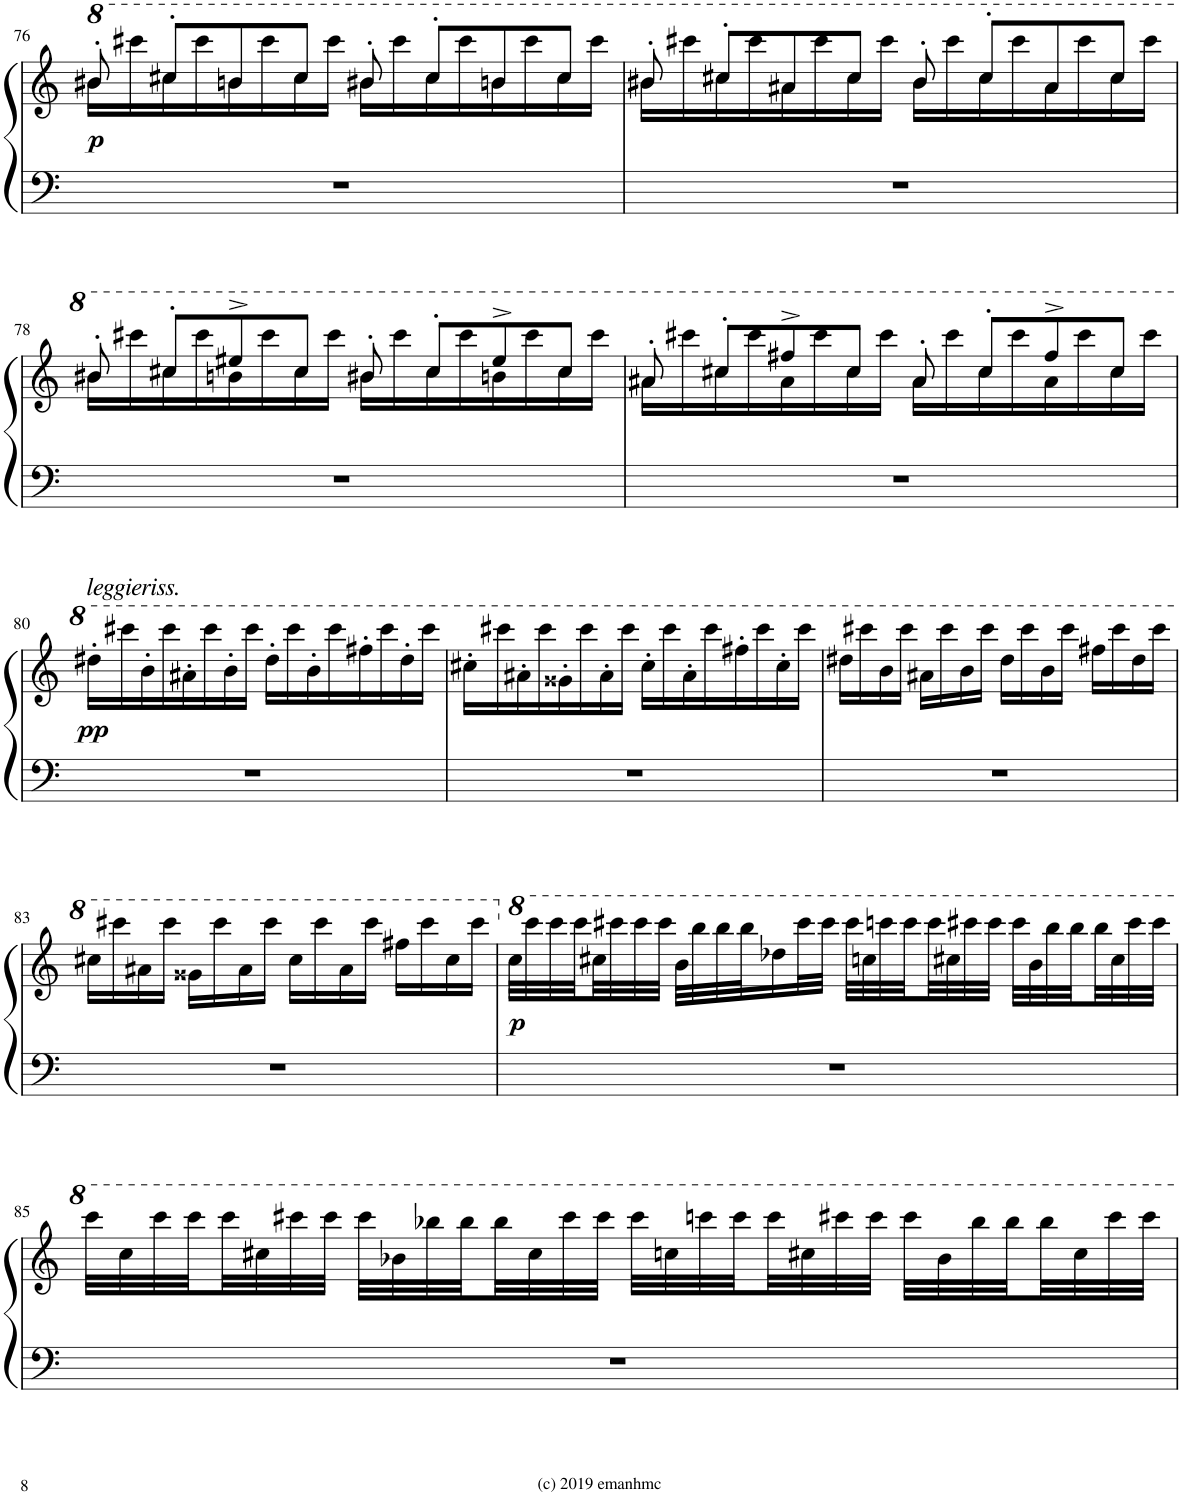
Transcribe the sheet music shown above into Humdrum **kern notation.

**kern	**kern	**dynam
*part1	*part1	*part1
*staff2	*staff1	*staff1/2
*I"Piano	*	*
*I'Pno.	*	*
!!LO:PB:g=z
*clefF4	*clefG2	*
*k[]	*k[]	*
*M4/4	*M4/4	*
*met(c)	*met(c)	*
*	*8va	*
=76	=76	=76
*	*^	*
!	!	!	!LO:DY:b
1r	16bb#X\LL	8bb#'/	p
.	16cccc#X\	.	.
.	16ccc#X\	8ccc#'/L	.
.	16cccc#\	.	.
.	16bbn\	8bb/	.
.	16cccc#\	.	.
.	16ccc#\	8ccc#/J	.
.	16cccc#\JJ	.	.
.	16bb#X\LL	8bb#'/	.
.	16cccc#\	.	.
.	16ccc#\	8ccc#'/L	.
.	16cccc#\	.	.
.	16bbn\	8bb/	.
.	16cccc#\	.	.
.	16ccc#\	8ccc#/J	.
.	16cccc#\JJ	.	.
=77	=77	=77	=77
1r	16bb#X\LL	8bb#'/	.
.	16cccc#X\	.	.
.	16ccc#X\	8ccc#'/L	.
.	16cccc#\	.	.
.	16aa#X\	8aa#/	.
.	16cccc#\	.	.
.	16ccc#\	8ccc#/J	.
.	16cccc#\JJ	.	.
.	16bb#\LL	8bb#'/	.
.	16cccc#\	.	.
.	16ccc#\	8ccc#'/L	.
.	16cccc#\	.	.
.	16aa#\	8aa#/	.
.	16cccc#\	.	.
.	16ccc#\	8ccc#/J	.
.	16cccc#\JJ	.	.
!!LO:LB:g=z	!!
=78	=78	=78	=78
1r	16bb#X\LL	8bb#'/	.
.	16cccc#X\	.	.
.	16ccc#X\	8ccc#'/L	.
.	16cccc#\	.	.
.	16bbn\	8eee#X^/	.
.	16cccc#\	.	.
.	16ccc#\	8ccc#/J	.
.	16cccc#\JJ	.	.
.	16bb#X\LL	8bb#'/	.
.	16cccc#\	.	.
.	16ccc#\	8ccc#'/L	.
.	16cccc#\	.	.
.	16bbn\	8eee#^/	.
.	16cccc#\	.	.
.	16ccc#\	8ccc#/J	.
.	16cccc#\JJ	.	.
=79	=79	=79	=79
1r	16aa#X\LL	8aa#'/	.
.	16cccc#X\	.	.
.	16ccc#X\	8ccc#'/L	.
.	16cccc#\	.	.
.	16aa#\	8fff#X^/	.
.	16cccc#\	.	.
.	16ccc#\	8ccc#/J	.
.	16cccc#\JJ	.	.
.	16aa#\LL	8aa#'/	.
.	16cccc#\	.	.
.	16ccc#\	8ccc#'/L	.
.	16cccc#\	.	.
.	16aa#\	8fff#^/	.
.	16cccc#\	.	.
.	16ccc#\	8ccc#/J	.
.	16cccc#\JJ	.	.
*	*v	*v	*
!!LO:LB:g=z
=80	=80	=80
!	!LO:TX:a:i:t=leggieriss.	!
!	!	!LO:DY:b
1r	16ddd#X'\LL	pp
.	16cccc#X\	.
.	16bb'\	.
.	16cccc#\	.
.	16aa#X'\	.
.	16cccc#\	.
.	16bb'\	.
.	16cccc#\JJ	.
.	16ddd#'\LL	.
.	16cccc#\	.
.	16bb'\	.
.	16cccc#\	.
.	16fff#X'\	.
.	16cccc#\	.
.	16ddd#'\	.
.	16cccc#\JJ	.
=81	=81	=81
1r	16ccc#X'\LL	.
.	16cccc#X\	.
.	16aa#X'\	.
.	16cccc#\	.
.	16gg##X'\	.
.	16cccc#\	.
.	16aa#'\	.
.	16cccc#\JJ	.
.	16ccc#'\LL	.
.	16cccc#\	.
.	16aa#'\	.
.	16cccc#\	.
.	16fff#X'\	.
.	16cccc#\	.
.	16ccc#'\	.
.	16cccc#\JJ	.
=82	=82	=82
1r	16ddd#X\LL	.
.	16cccc#X\	.
.	16bb\	.
.	16cccc#\JJ	.
.	16aa#X\LL	.
.	16cccc#\	.
.	16bb\	.
.	16cccc#\JJ	.
.	16ddd#\LL	.
.	16cccc#\	.
.	16bb\	.
.	16cccc#\JJ	.
.	16fff#X\LL	.
.	16cccc#\	.
.	16ddd#\	.
.	16cccc#\JJ	.
!!LO:LB:g=z
=83	=83	=83
1r	16ccc#X\LL	.
.	16cccc#X\	.
.	16aa#X\	.
.	16cccc#\JJ	.
.	16gg##X\LL	.
.	16cccc#\	.
.	16aa#\	.
.	16cccc#\JJ	.
.	16ccc#\LL	.
.	16cccc#\	.
.	16aa#\	.
.	16cccc#\JJ	.
.	16fff#X\LL	.
.	16cccc#\	.
.	16ccc#\	.
.	16cccc#\JJ	.
=84	=84	=84
*	*X8va	*
!	!	!LO:DY:b
1r	32ccc\LLL	p
.	32cccc\	.
.	32cccc\	.
.	32cccc\	.
.	32ccc#X\	.
.	32cccc#X\	.
.	32cccc#\	.
.	32cccc#\JJJ	.
.	32bb\LLL	.
.	32bbb\	.
.	32bbb\	.
.	32bbb\J	.
.	16ddd-X\	.
.	32cccc#\L	.
.	32cccc#\JJJ	.
.	32cccc#\LLL	.
.	32cccn\	.
.	32ccccn\	.
.	32cccc\	.
.	32cccc\	.
.	32ccc#X\	.
.	32cccc#X\	.
.	32cccc#\JJJ	.
.	32cccc#\LLL	.
.	32bb\	.
.	32bbb\	.
.	32bbb\	.
.	32bbb\	.
.	32ccc#\	.
.	32cccc#\	.
.	32cccc#\JJJ	.
!!LO:LB:g=z
=85	=85	=85
1r	32cccc\LLL	.
.	32ccc\	.
.	32cccc\	.
.	32cccc\	.
.	32cccc\	.
.	32ccc#X\	.
.	32cccc#X\	.
.	32cccc#\JJJ	.
.	32cccc#\LLL	.
.	32bb-X\	.
.	32bbb-X\	.
.	32bbb-\	.
.	32bbb-\	.
.	32ccc#\	.
.	32cccc#\	.
.	32cccc#\JJJ	.
.	32cccc#\LLL	.
.	32cccn\	.
.	32ccccn\	.
.	32cccc\	.
.	32cccc\	.
.	32ccc#X\	.
.	32cccc#X\	.
.	32cccc#\JJJ	.
.	32cccc#\LLL	.
.	32bb-\	.
.	32bbb-\	.
.	32bbb-\	.
.	32bbb-\	.
.	32ccc#\	.
.	32cccc#\	.
.	32cccc#\JJJ	.
=	=	=
*-	*-	*-
